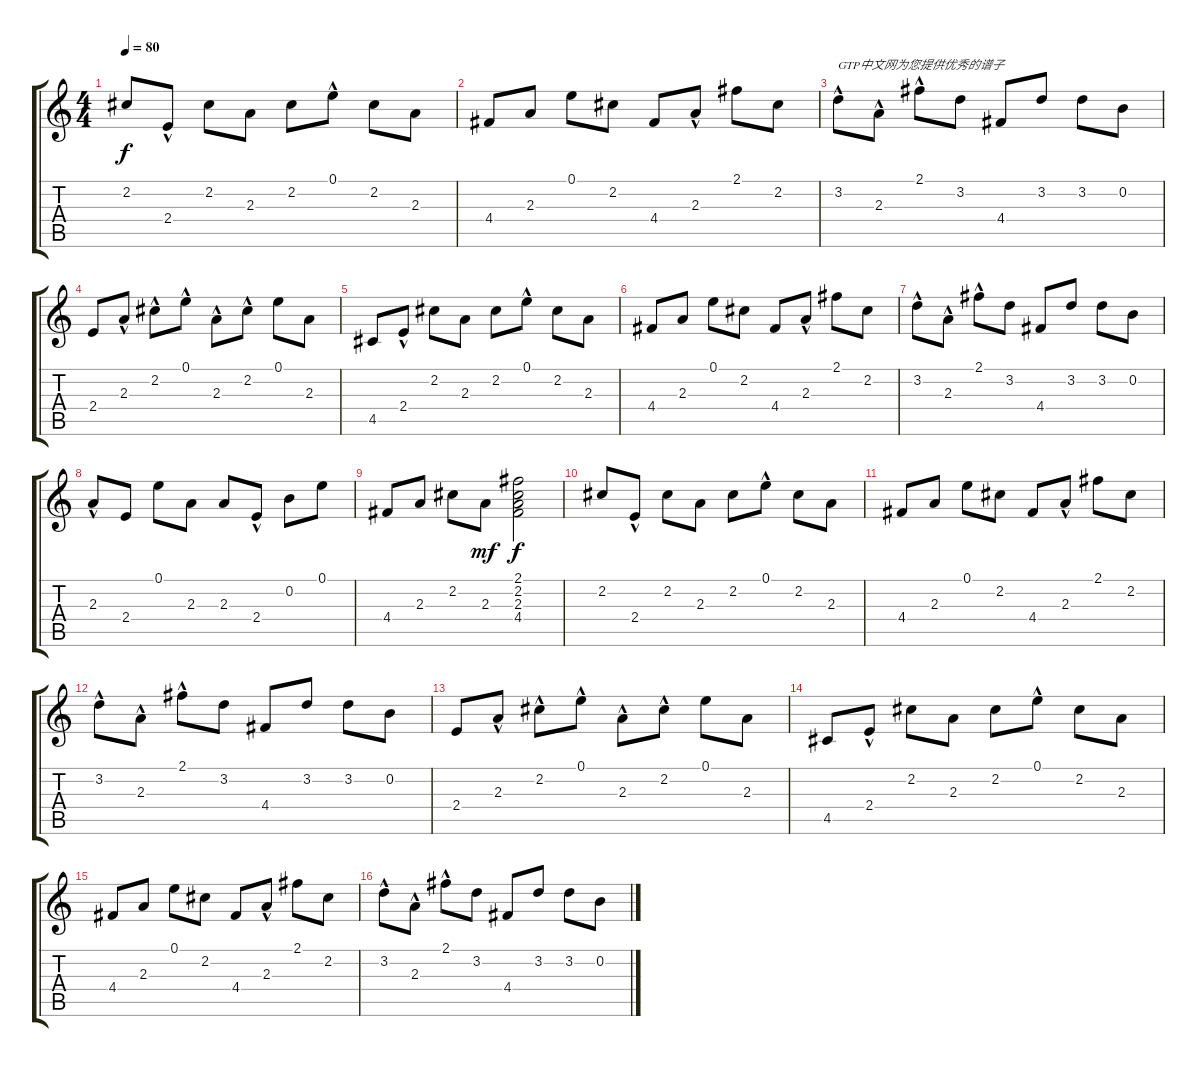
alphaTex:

\track "" {instrument electricguitarjazz}
\staff {score tabs}
\tuning (E4 B3 G3 D3 A2 E2) {hide}
\ts (4 4)
\tempo 80
\clef g2
\ks c
2.2.8{dy f instrument electricguitarjazz} 2.4{hac}.8 2.2.8 2.3.8 2.2.8 0.1{hac}.8 2.2.8 2.3.8 |
4.4.8 2.3.8 0.1.8 2.2.8 4.4.8 2.3{hac}.8 2.1.8 2.2.8 |
3.2{hac}.8{txt "GTP中文网为您提供优秀的谱子"} 2.3{hac}.8 2.1{hac}.8 3.2.8 4.4.8 3.2.8 3.2.8 0.2.8 |
2.4.8 2.3{hac}.8 2.2{hac}.8 0.1{hac}.8 2.3{hac}.8 2.2{hac}.8 0.1.8 2.3.8 |
4.5.8 2.4{hac}.8 2.2.8 2.3.8 2.2.8 0.1{hac}.8 2.2.8 2.3.8 |
4.4.8 2.3.8 0.1.8 2.2.8 4.4.8 2.3{hac}.8 2.1.8 2.2.8 |
3.2{hac}.8 2.3{hac}.8 2.1{hac}.8 3.2.8 4.4.8 3.2.8 3.2.8 0.2.8 |
2.3{hac}.8 2.4.8 0.1.8 2.3.8 2.3.8 2.4{hac}.8 0.2.8 0.1.8 |
4.4.8 2.3.8 2.2.8 2.3.8{dy mf} (2.1 2.2 2.3 4.4).2{dy f} |
2.2.8 2.4{hac}.8 2.2.8 2.3.8 2.2.8 0.1{hac}.8 2.2.8 2.3.8 |
4.4.8 2.3.8 0.1.8 2.2.8 4.4.8 2.3{hac}.8 2.1.8 2.2.8 |
3.2{hac}.8 2.3{hac}.8 2.1{hac}.8 3.2.8 4.4.8 3.2.8 3.2.8 0.2.8 |
2.4.8 2.3{hac}.8 2.2{hac}.8 0.1{hac}.8 2.3{hac}.8 2.2{hac}.8 0.1.8 2.3.8 |
4.5.8 2.4{hac}.8 2.2.8 2.3.8 2.2.8 0.1{hac}.8 2.2.8 2.3.8 |
4.4.8 2.3.8 0.1.8 2.2.8 4.4.8 2.3{hac}.8 2.1.8 2.2.8 |
3.2{hac}.8 2.3{hac}.8 2.1{hac}.8 3.2.8 4.4.8 3.2.8 3.2.8 0.2.8
